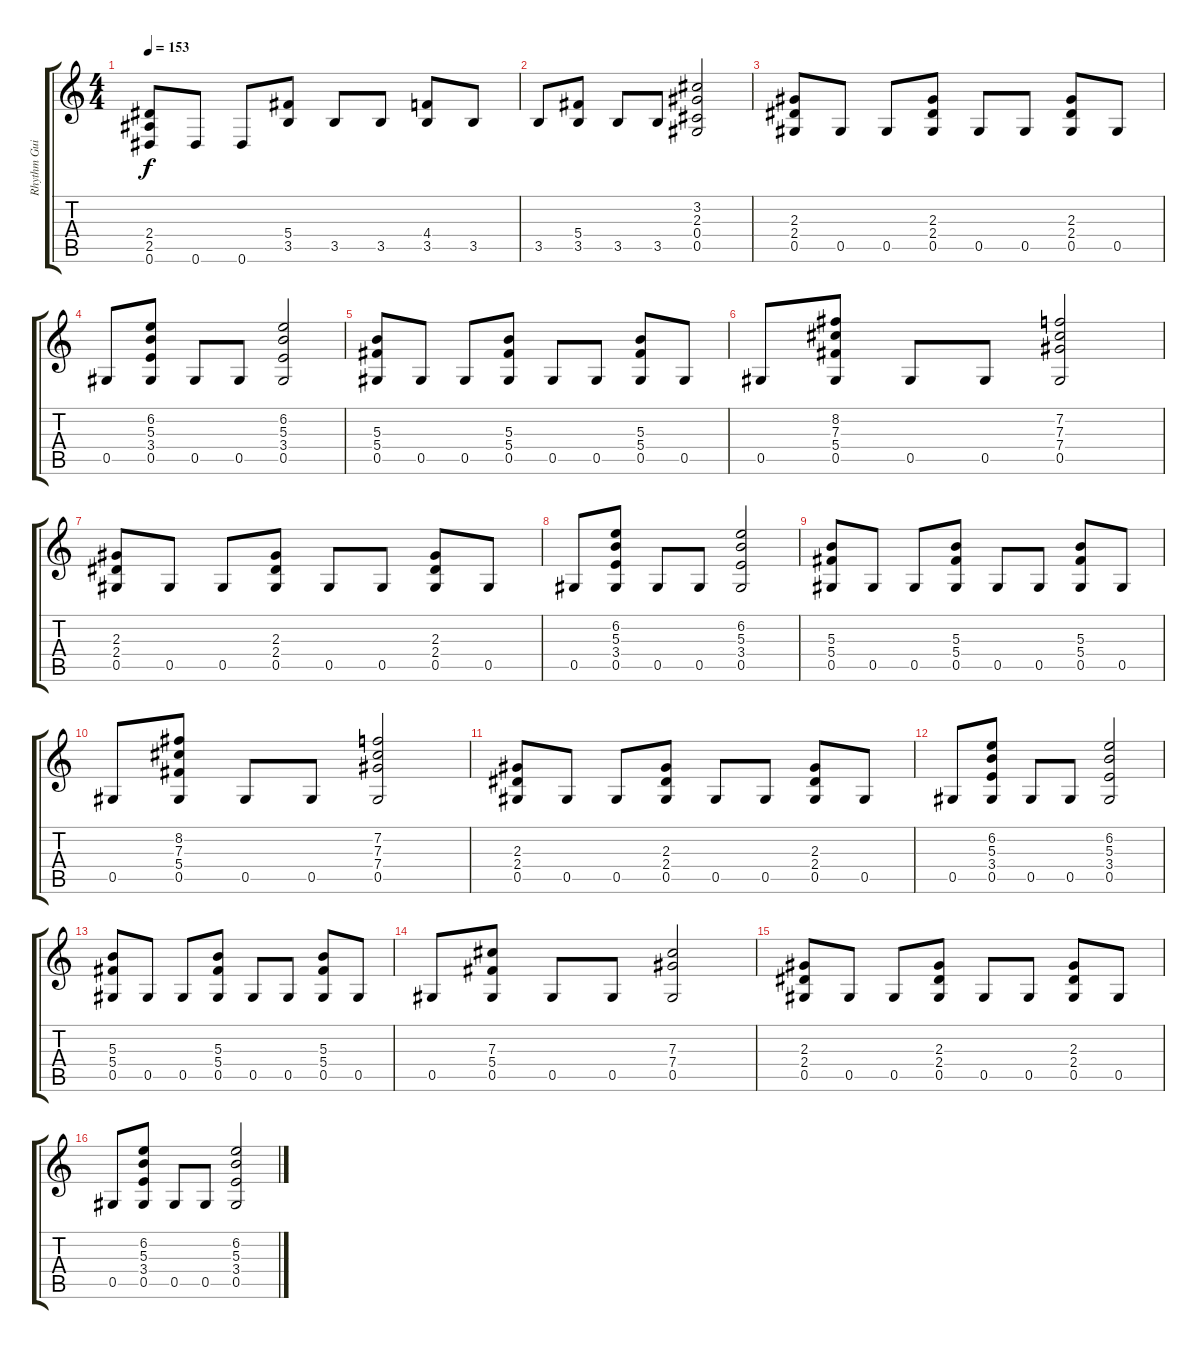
\track ("Rhythm Guitar" "Rhythm Gui") {instrument distortionguitar}
\staff {score tabs}
\tuning (Eb4 Bb3 Gb3 Db3 Ab2 Eb2) {hide}
\ts (4 4)
\tempo 153
\clef g2
\ks c
(2.4 2.5 0.6).8{dy f} 0.6.8 0.6.8 (5.4 3.5).8 3.5.8 3.5.8 (4.4 3.5).8 3.5.8 |
3.5.8 (5.4 3.5).8 3.5.8 3.5.8 (3.2 2.3 0.4 0.5).2 |
(2.3 2.4 0.5).8 0.5.8 0.5.8 (2.3 2.4 0.5).8 0.5.8 0.5.8 (2.3 2.4 0.5).8 0.5.8 |
0.5.8 (6.2 5.3 3.4 0.5).8 0.5.8 0.5.8 (6.2 5.3 3.4 0.5).2 |
(5.3 5.4 0.5).8 0.5.8 0.5.8 (5.3 5.4 0.5).8 0.5.8 0.5.8 (5.3 5.4 0.5).8 0.5.8 |
0.5.8 (8.2 7.3 5.4 0.5).8 0.5.8 0.5.8 (7.2 7.3 7.4 0.5).2 |
(2.3 2.4 0.5).8 0.5.8 0.5.8 (2.3 2.4 0.5).8 0.5.8 0.5.8 (2.3 2.4 0.5).8 0.5.8 |
0.5.8 (6.2 5.3 3.4 0.5).8 0.5.8 0.5.8 (6.2 5.3 3.4 0.5).2 |
(5.3 5.4 0.5).8 0.5.8 0.5.8 (5.3 5.4 0.5).8 0.5.8 0.5.8 (5.3 5.4 0.5).8 0.5.8 |
0.5.8 (8.2 7.3 5.4 0.5).8 0.5.8 0.5.8 (7.2 7.3 7.4 0.5).2 |
(2.3 2.4 0.5).8 0.5.8 0.5.8 (2.3 2.4 0.5).8 0.5.8 0.5.8 (2.3 2.4 0.5).8 0.5.8 |
0.5.8 (6.2 5.3 3.4 0.5).8 0.5.8 0.5.8 (6.2 5.3 3.4 0.5).2 |
(5.3 5.4 0.5).8 0.5.8 0.5.8 (5.3 5.4 0.5).8 0.5.8 0.5.8 (5.3 5.4 0.5).8 0.5.8 |
0.5.8 (7.3 5.4 0.5).8 0.5.8 0.5.8 (7.3 7.4 0.5).2 |
(2.3 2.4 0.5).8 0.5.8 0.5.8 (2.3 2.4 0.5).8 0.5.8 0.5.8 (2.3 2.4 0.5).8 0.5.8 |
0.5.8 (6.2 5.3 3.4 0.5).8 0.5.8 0.5.8 (6.2 5.3 3.4 0.5).2
